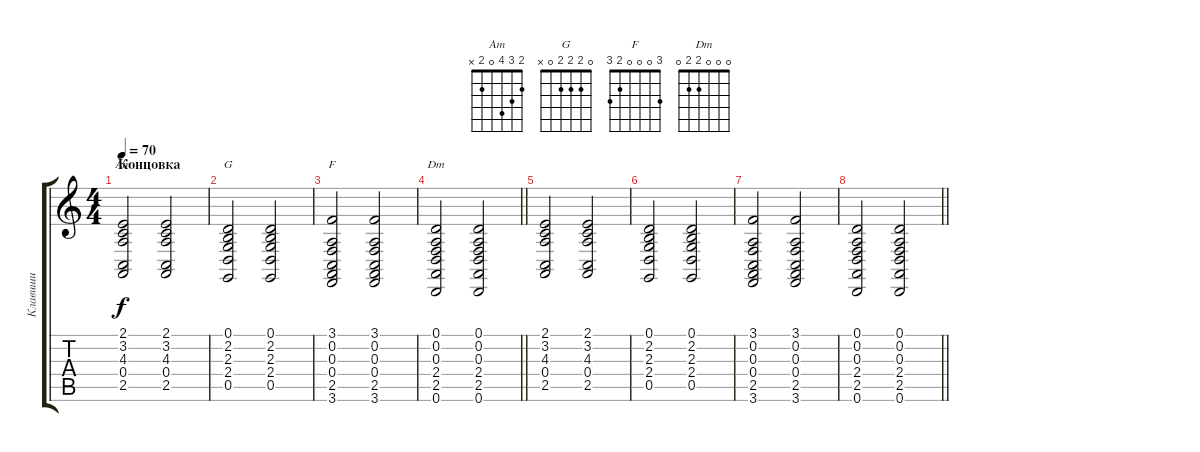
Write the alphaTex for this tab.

\track ("Клавиши" "Клавиши") {instrument acousticgrandpiano}
\staff {score tabs}
\tuning (D4 A3 F3 C3 G2 D2) {hide}
\chord ("Am" 2 3 4 0 2 x)
\chord ("G" 0 2 2 2 0 x)
\chord ("F" 3 0 0 0 2 3)
\chord ("Dm" 0 0 0 2 2 0)
\ts (4 4)
\section ("" "Концовка")
\tempo 70
\clef g2
\ks c
(2.1 3.2 4.3 0.4 2.5).2{ch "Am" dy f} (2.1 3.2 4.3 0.4 2.5).2 |
(0.1 2.2 2.3 2.4 0.5).2{ch "G"} (0.1 2.2 2.3 2.4 0.5).2 |
(3.1 0.2 0.3 0.4 2.5 3.6).2{ch "F"} (3.1 0.2 0.3 0.4 2.5 3.6).2 |
\barLineRight lightlight
(0.1 0.2 0.3 2.4 2.5 0.6).2{ch "Dm"} (0.1 0.2 0.3 2.4 2.5 0.6).2 |
(2.1 3.2 4.3 0.4 2.5).2 (2.1 3.2 4.3 0.4 2.5).2 |
(0.1 2.2 2.3 2.4 0.5).2 (0.1 2.2 2.3 2.4 0.5).2 |
(3.1 0.2 0.3 0.4 2.5 3.6).2 (3.1 0.2 0.3 0.4 2.5 3.6).2 |
\barLineRight lightlight
(0.1 0.2 0.3 2.4 2.5 0.6).2 (0.1 0.2 0.3 2.4 2.5 0.6).2
